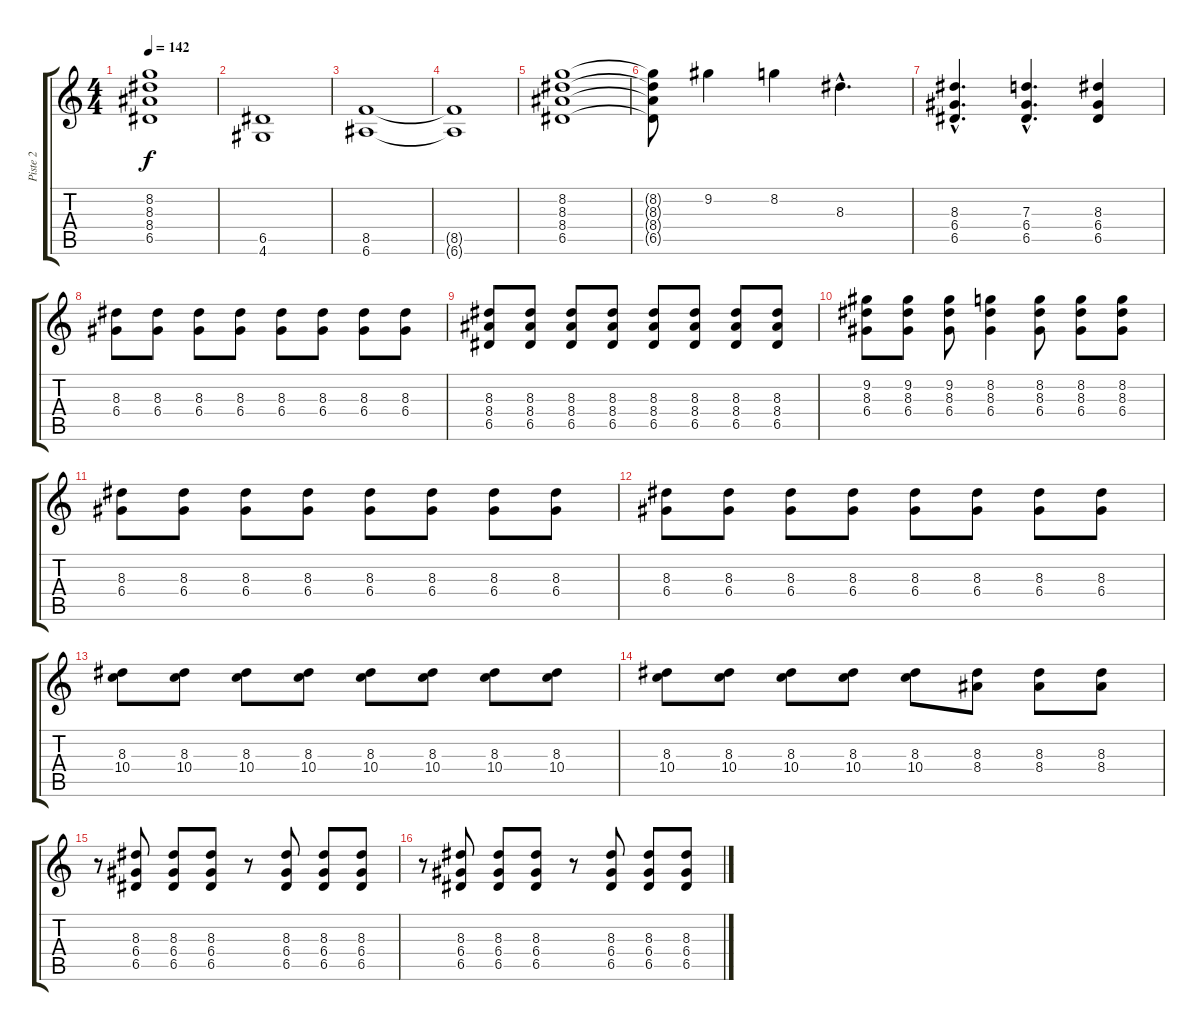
\track ("Piste 2" "Piste 2") {instrument distortionguitar}
\staff {score tabs}
\tuning (E4 B3 G3 D3 A2 E2) {hide}
\ts (4 4)
\tempo 142
\clef g2
\ks c
(8.2 8.3 8.4 6.5).1{dy f} |
(6.5 4.6).1 |
(8.5 6.6).1 |
(8.5{t} 6.6{t}).1 |
(8.2 8.3 8.4 6.5).1 |
(8.2{t} 8.3{t} 8.4{t} 6.5{t}).8 9.2.4 8.2.4 8.3{hac}.4{d} |
(8.3{hac} 6.4{hac} 6.5{hac}).4{d} (7.3{hac} 6.4{hac} 6.5{hac}).4{d} (8.3 6.4 6.5).4 |
(8.3 6.4).8 (8.3 6.4).8 (8.3 6.4).8 (8.3 6.4).8 (8.3 6.4).8 (8.3 6.4).8 (8.3 6.4).8 (8.3 6.4).8 |
(8.3 8.4 6.5).8 (8.3 8.4 6.5).8 (8.3 8.4 6.5).8 (8.3 8.4 6.5).8 (8.3 8.4 6.5).8 (8.3 8.4 6.5).8 (8.3 8.4 6.5).8 (8.3 8.4 6.5).8 |
(9.2 8.3 6.4).8 (9.2 8.3 6.4).8 (9.2 8.3 6.4).8 (8.2 8.3 6.4).4 (8.2 8.3 6.4).8 (8.2 8.3 6.4).8 (8.2 8.3 6.4).8 |
(8.3 6.4).8 (8.3 6.4).8 (8.3 6.4).8 (8.3 6.4).8 (8.3 6.4).8 (8.3 6.4).8 (8.3 6.4).8 (8.3 6.4).8 |
(8.3 6.4).8 (8.3 6.4).8 (8.3 6.4).8 (8.3 6.4).8 (8.3 6.4).8 (8.3 6.4).8 (8.3 6.4).8 (8.3 6.4).8 |
(8.3 10.4).8 (8.3 10.4).8 (8.3 10.4).8 (8.3 10.4).8 (8.3 10.4).8 (8.3 10.4).8 (8.3 10.4).8 (8.3 10.4).8 |
(8.3 10.4).8 (8.3 10.4).8 (8.3 10.4).8 (8.3 10.4).8 (8.3 10.4).8 (8.3 8.4).8 (8.3 8.4).8 (8.3 8.4).8 |
r.8 (8.3 6.4 6.5).8 (8.3 6.4 6.5).8 (8.3 6.4 6.5).8 r.8 (8.3 6.4 6.5).8 (8.3 6.4 6.5).8 (8.3 6.4 6.5).8 |
r.8 (8.3 6.4 6.5).8 (8.3 6.4 6.5).8 (8.3 6.4 6.5).8 r.8 (8.3 6.4 6.5).8 (8.3 6.4 6.5).8 (8.3 6.4 6.5).8
